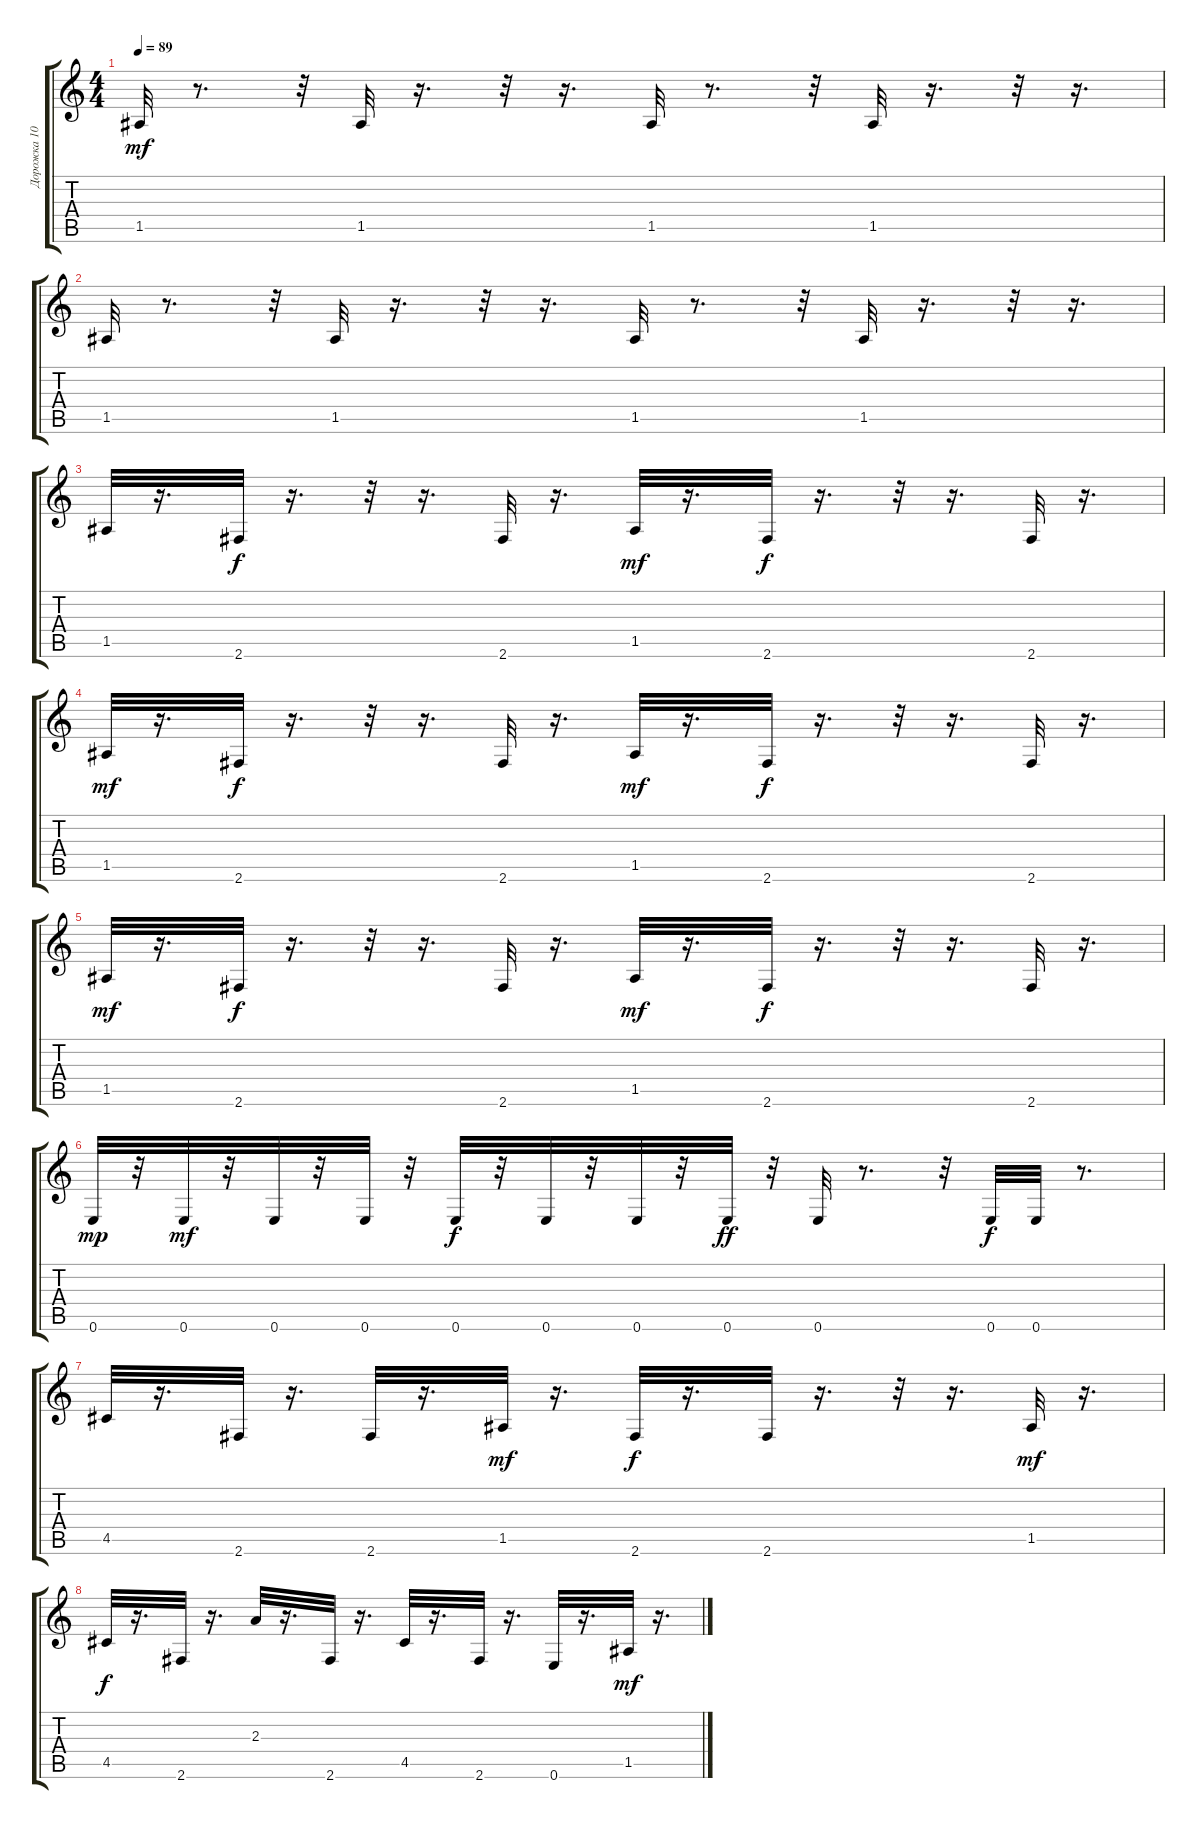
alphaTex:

\track ("Дорожка 10" "Дорожка 10") {instrument acousticguitarnylon}
\staff {score tabs}
\tuning (E4 B3 G3 D3 A2 E2) {hide}
\ts (4 4)
\tempo 89
\clef g2
\ks c
1.5.32{dy mf} r.8{d} r.32 1.5.32 r.16{d} r.32 r.16{d} 1.5.32 r.8{d} r.32 1.5.32 r.16{d} r.32 r.16{d} |
1.5.32 r.8{d} r.32 1.5.32 r.16{d} r.32 r.16{d} 1.5.32 r.8{d} r.32 1.5.32 r.16{d} r.32 r.16{d} |
1.5.32 r.16{d} 2.6.32{dy f} r.16{d} r.32 r.16{d} 2.6.32 r.16{d} 1.5.32{dy mf} r.16{d} 2.6.32{dy f} r.16{d} r.32 r.16{d} 2.6.32 r.16{d} |
1.5.32{dy mf} r.16{d} 2.6.32{dy f} r.16{d} r.32 r.16{d} 2.6.32 r.16{d} 1.5.32{dy mf} r.16{d} 2.6.32{dy f} r.16{d} r.32 r.16{d} 2.6.32 r.16{d} |
1.5.32{dy mf} r.16{d} 2.6.32{dy f} r.16{d} r.32 r.16{d} 2.6.32 r.16{d} 1.5.32{dy mf} r.16{d} 2.6.32{dy f} r.16{d} r.32 r.16{d} 2.6.32 r.16{d} |
0.6.32{dy mp} r.32 0.6.32{dy mf} r.32 0.6.32 r.32 0.6.32 r.32 0.6.32{dy f} r.32 0.6.32 r.32 0.6.32 r.32 0.6.32{dy ff} r.32 0.6.32 r.8{d} r.32 0.6.32{dy f} 0.6.32 r.8{d} |
4.5.32 r.16{d} 2.6.32 r.16{d} 2.6.32 r.16{d} 1.5.32{dy mf} r.16{d} 2.6.32{dy f} r.16{d} 2.6.32 r.16{d} r.32 r.16{d} 1.5.32{dy mf} r.16{d} |
4.5.32{dy f} r.16{d} 2.6.32 r.16{d} 2.3.32 r.16{d} 2.6.32 r.16{d} 4.5.32 r.16{d} 2.6.32 r.16{d} 0.6.32 r.16{d} 1.5.32{dy mf} r.16{d}
